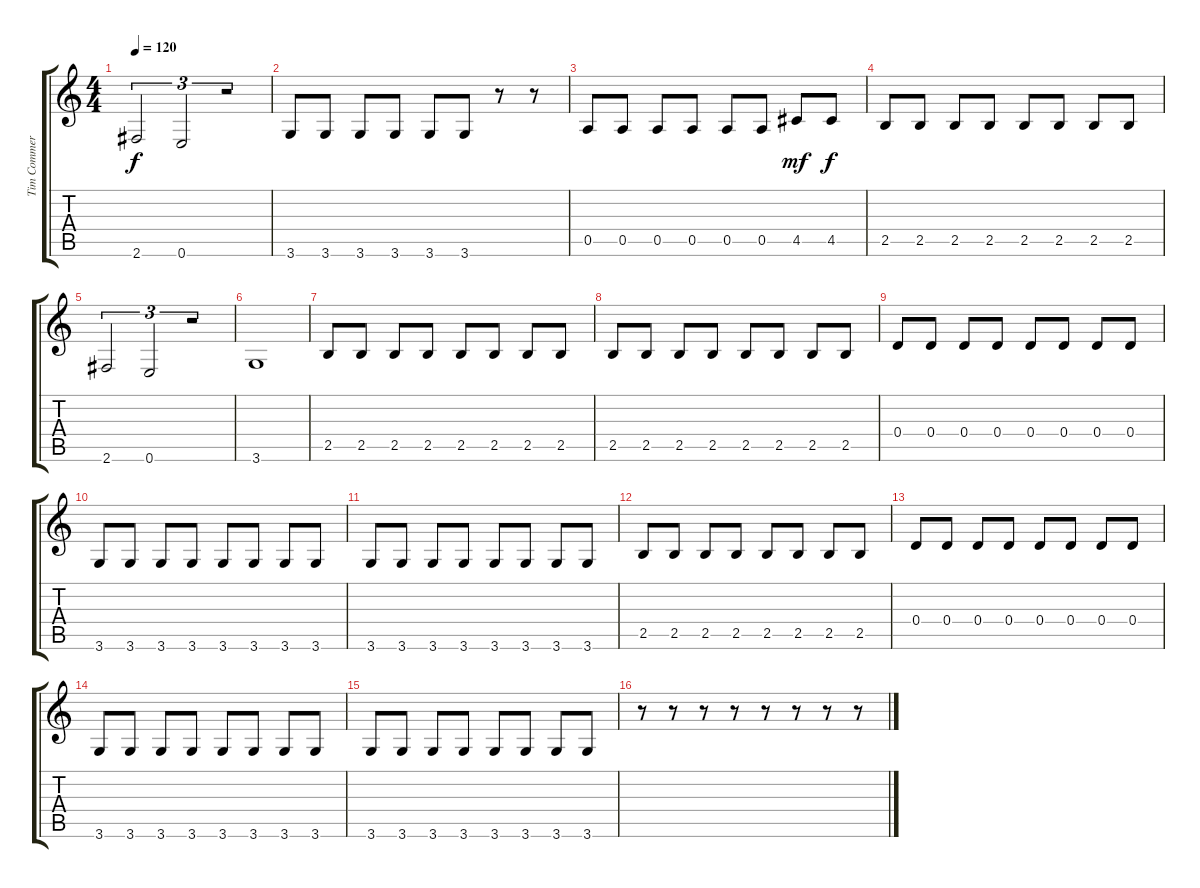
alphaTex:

\track ("Tim Commerford" "Tim Commer") {instrument electricbassfinger}
\staff {score tabs}
\tuning (E4 B3 G3 D3 A2 E2) {hide}
\ts (4 4)
\tempo 120
\clef g2
\ks c
2.6.2{tu (3 2) dy f} 0.6.2{tu (3 2)} r.2{tu (3 2)} |
3.6.8 3.6.8 3.6.8 3.6.8 3.6.8 3.6.8 r.8 r.8 |
0.5.8 0.5.8 0.5.8 0.5.8 0.5.8 0.5.8 4.5.8{dy mf} 4.5.8{dy f} |
2.5.8 2.5.8 2.5.8 2.5.8 2.5.8 2.5.8 2.5.8 2.5.8 |
2.6.2{tu (3 2)} 0.6.2{tu (3 2)} r.2{tu (3 2)} |
3.6.1 |
2.5.8 2.5.8 2.5.8 2.5.8 2.5.8 2.5.8 2.5.8 2.5.8 |
2.5.8 2.5.8 2.5.8 2.5.8 2.5.8 2.5.8 2.5.8 2.5.8 |
0.4.8 0.4.8 0.4.8 0.4.8 0.4.8 0.4.8 0.4.8 0.4.8 |
3.6.8 3.6.8 3.6.8 3.6.8 3.6.8 3.6.8 3.6.8 3.6.8 |
3.6.8 3.6.8 3.6.8 3.6.8 3.6.8 3.6.8 3.6.8 3.6.8 |
2.5.8 2.5.8 2.5.8 2.5.8 2.5.8 2.5.8 2.5.8 2.5.8 |
0.4.8 0.4.8 0.4.8 0.4.8 0.4.8 0.4.8 0.4.8 0.4.8 |
3.6.8 3.6.8 3.6.8 3.6.8 3.6.8 3.6.8 3.6.8 3.6.8 |
3.6.8 3.6.8 3.6.8 3.6.8 3.6.8 3.6.8 3.6.8 3.6.8 |
r.8 r.8 r.8 r.8 r.8 r.8 r.8 r.8
